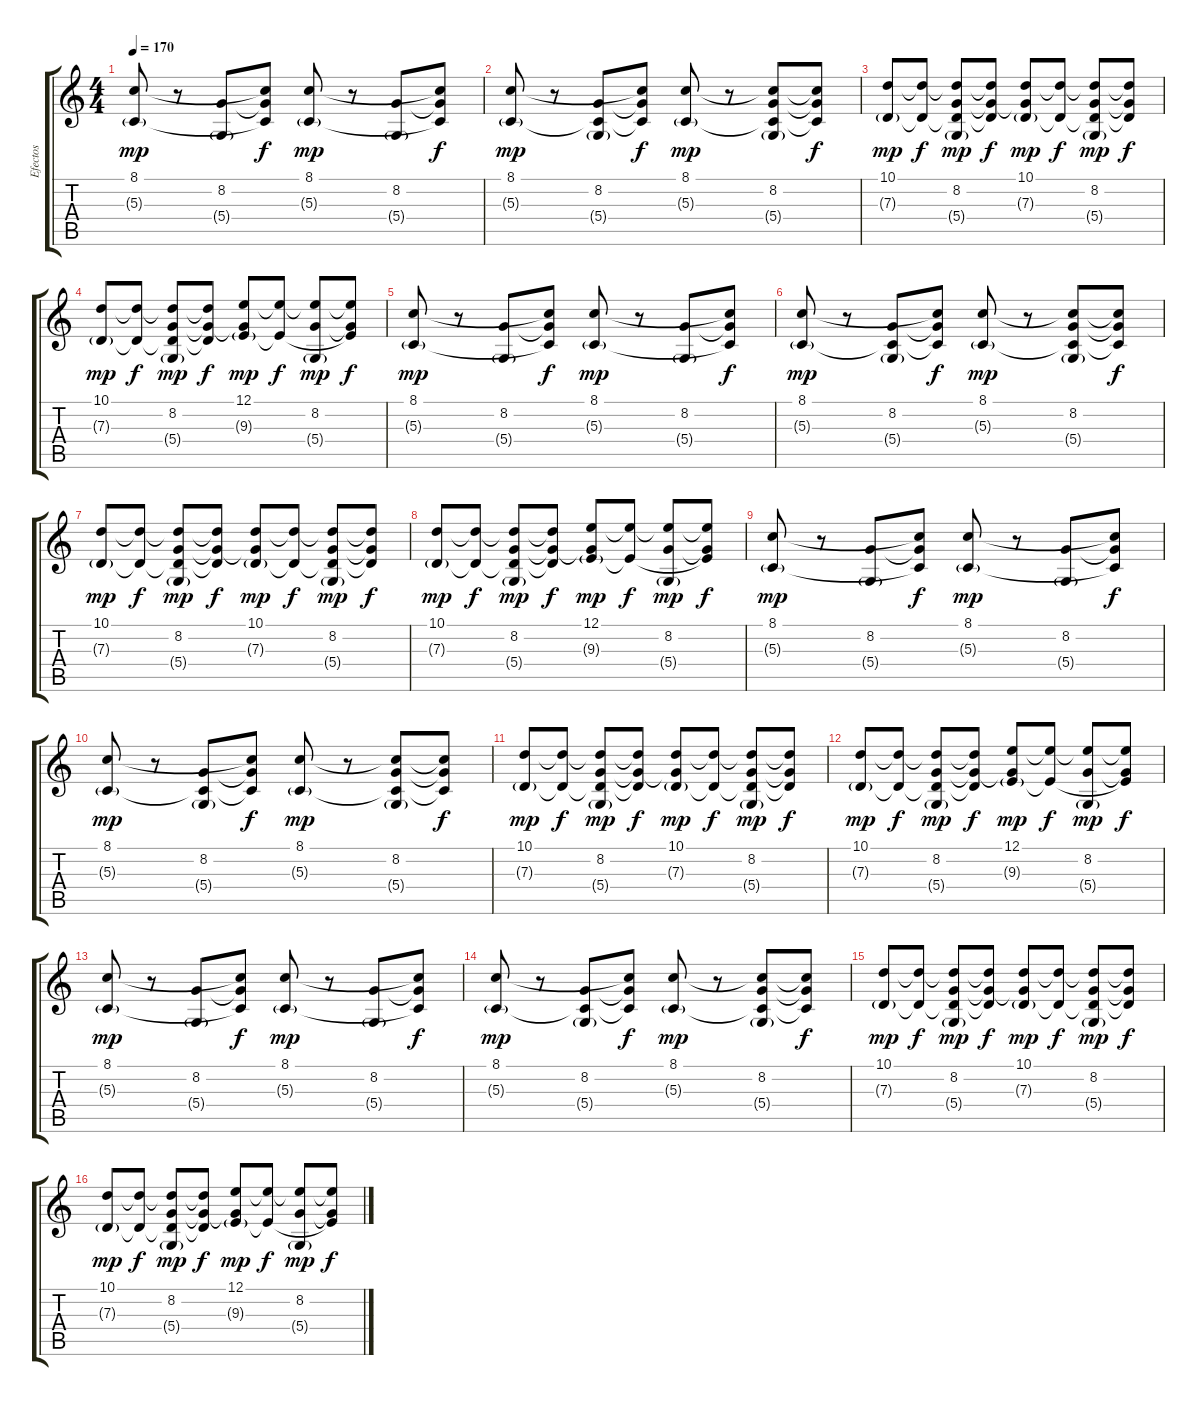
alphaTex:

\track ("Efectos" "Efectos") {instrument electricpiano2}
\staff {score tabs}
\tuning (E4 B3 G3 D3 A2 E2) {hide}
\ts (4 4)
\tempo 170
\clef g2
\ks c
(8.1 5.3{g}).8{dy mp} r.8 (8.2 5.4{g}).8 (8.1{t} 8.2{t} 5.3{t}).8{dy f} (8.1 5.3{g}).8{dy mp} r.8 (8.2 5.4{g}).8 (8.1{t} 8.2{t} 5.3{t}).8{dy f} |
(8.1 5.3{g}).8{dy mp} r.8 (8.2 5.3{t} 5.4{g}).8 (8.1{t} 8.2{t} 5.3{t}).8{dy f} (8.1 5.3{g}).8{dy mp} r.8 (8.1{t} 8.2 5.3{t} 5.4{g}).8 (8.1{t} 8.2{t} 5.3{t}).8{dy f} |
(10.1 7.3{g}).8{dy mp} (10.1{t} 7.3{t}).8{dy f} (10.1{t} 8.2 7.3{t} 5.4{g}).8{dy mp} (10.1{t} 8.2{t} 7.3{t}).8{dy f} (10.1 8.2{t} 7.3{g}).8{dy mp} (10.1{t} 7.3{t}).8{dy f} (10.1{t} 8.2 7.3{t} 5.4{g}).8{dy mp} (10.1{t} 8.2{t} 7.3{t}).8{dy f} |
(10.1 7.3{g}).8{dy mp} (10.1{t} 7.3{t}).8{dy f} (10.1{t} 8.2 7.3{t} 5.4{g}).8{dy mp} (10.1{t} 8.2{t} 7.3{t}).8{dy f} (12.1 8.2{t} 9.3{g}).8{dy mp} (12.1{t} 9.3{t}).8{dy f} (12.1{t} 8.2 5.4{g}).8{dy mp} (12.1{t} 8.2{t} 9.3{t}).8{dy f} |
(8.1 5.3{g}).8{dy mp} r.8 (8.2 5.4{g}).8 (8.1{t} 8.2{t} 5.3{t}).8{dy f} (8.1 5.3{g}).8{dy mp} r.8 (8.2 5.4{g}).8 (8.1{t} 8.2{t} 5.3{t}).8{dy f} |
(8.1 5.3{g}).8{dy mp} r.8 (8.2 5.3{t} 5.4{g}).8 (8.1{t} 8.2{t} 5.3{t}).8{dy f} (8.1 5.3{g}).8{dy mp} r.8 (8.1{t} 8.2 5.3{t} 5.4{g}).8 (8.1{t} 8.2{t} 5.3{t}).8{dy f} |
(10.1 7.3{g}).8{dy mp} (10.1{t} 7.3{t}).8{dy f} (10.1{t} 8.2 7.3{t} 5.4{g}).8{dy mp} (10.1{t} 8.2{t} 7.3{t}).8{dy f} (10.1 8.2{t} 7.3{g}).8{dy mp} (10.1{t} 7.3{t}).8{dy f} (10.1{t} 8.2 7.3{t} 5.4{g}).8{dy mp} (10.1{t} 8.2{t} 7.3{t}).8{dy f} |
(10.1 7.3{g}).8{dy mp} (10.1{t} 7.3{t}).8{dy f} (10.1{t} 8.2 7.3{t} 5.4{g}).8{dy mp} (10.1{t} 8.2{t} 7.3{t}).8{dy f} (12.1 8.2{t} 9.3{g}).8{dy mp} (12.1{t} 9.3{t}).8{dy f} (12.1{t} 8.2 5.4{g}).8{dy mp} (12.1{t} 8.2{t} 9.3{t}).8{dy f} |
(8.1 5.3{g}).8{dy mp} r.8 (8.2 5.4{g}).8 (8.1{t} 8.2{t} 5.3{t}).8{dy f} (8.1 5.3{g}).8{dy mp} r.8 (8.2 5.4{g}).8 (8.1{t} 8.2{t} 5.3{t}).8{dy f} |
(8.1 5.3{g}).8{dy mp} r.8 (8.2 5.3{t} 5.4{g}).8 (8.1{t} 8.2{t} 5.3{t}).8{dy f} (8.1 5.3{g}).8{dy mp} r.8 (8.1{t} 8.2 5.3{t} 5.4{g}).8 (8.1{t} 8.2{t} 5.3{t}).8{dy f} |
(10.1 7.3{g}).8{dy mp} (10.1{t} 7.3{t}).8{dy f} (10.1{t} 8.2 7.3{t} 5.4{g}).8{dy mp} (10.1{t} 8.2{t} 7.3{t}).8{dy f} (10.1 8.2{t} 7.3{g}).8{dy mp} (10.1{t} 7.3{t}).8{dy f} (10.1{t} 8.2 7.3{t} 5.4{g}).8{dy mp} (10.1{t} 8.2{t} 7.3{t}).8{dy f} |
(10.1 7.3{g}).8{dy mp} (10.1{t} 7.3{t}).8{dy f} (10.1{t} 8.2 7.3{t} 5.4{g}).8{dy mp} (10.1{t} 8.2{t} 7.3{t}).8{dy f} (12.1 8.2{t} 9.3{g}).8{dy mp} (12.1{t} 9.3{t}).8{dy f} (12.1{t} 8.2 5.4{g}).8{dy mp} (12.1{t} 8.2{t} 9.3{t}).8{dy f} |
(8.1 5.3{g}).8{dy mp} r.8 (8.2 5.4{g}).8 (8.1{t} 8.2{t} 5.3{t}).8{dy f} (8.1 5.3{g}).8{dy mp} r.8 (8.2 5.4{g}).8 (8.1{t} 8.2{t} 5.3{t}).8{dy f} |
(8.1 5.3{g}).8{dy mp} r.8 (8.2 5.3{t} 5.4{g}).8 (8.1{t} 8.2{t} 5.3{t}).8{dy f} (8.1 5.3{g}).8{dy mp} r.8 (8.1{t} 8.2 5.3{t} 5.4{g}).8 (8.1{t} 8.2{t} 5.3{t}).8{dy f} |
(10.1 7.3{g}).8{dy mp} (10.1{t} 7.3{t}).8{dy f} (10.1{t} 8.2 7.3{t} 5.4{g}).8{dy mp} (10.1{t} 8.2{t} 7.3{t}).8{dy f} (10.1 8.2{t} 7.3{g}).8{dy mp} (10.1{t} 7.3{t}).8{dy f} (10.1{t} 8.2 7.3{t} 5.4{g}).8{dy mp} (10.1{t} 8.2{t} 7.3{t}).8{dy f} |
(10.1 7.3{g}).8{dy mp} (10.1{t} 7.3{t}).8{dy f} (10.1{t} 8.2 7.3{t} 5.4{g}).8{dy mp} (10.1{t} 8.2{t} 7.3{t}).8{dy f} (12.1 8.2{t} 9.3{g}).8{dy mp} (12.1{t} 9.3{t}).8{dy f} (12.1{t} 8.2 5.4{g}).8{dy mp} (12.1{t} 8.2{t} 9.3{t}).8{dy f}
